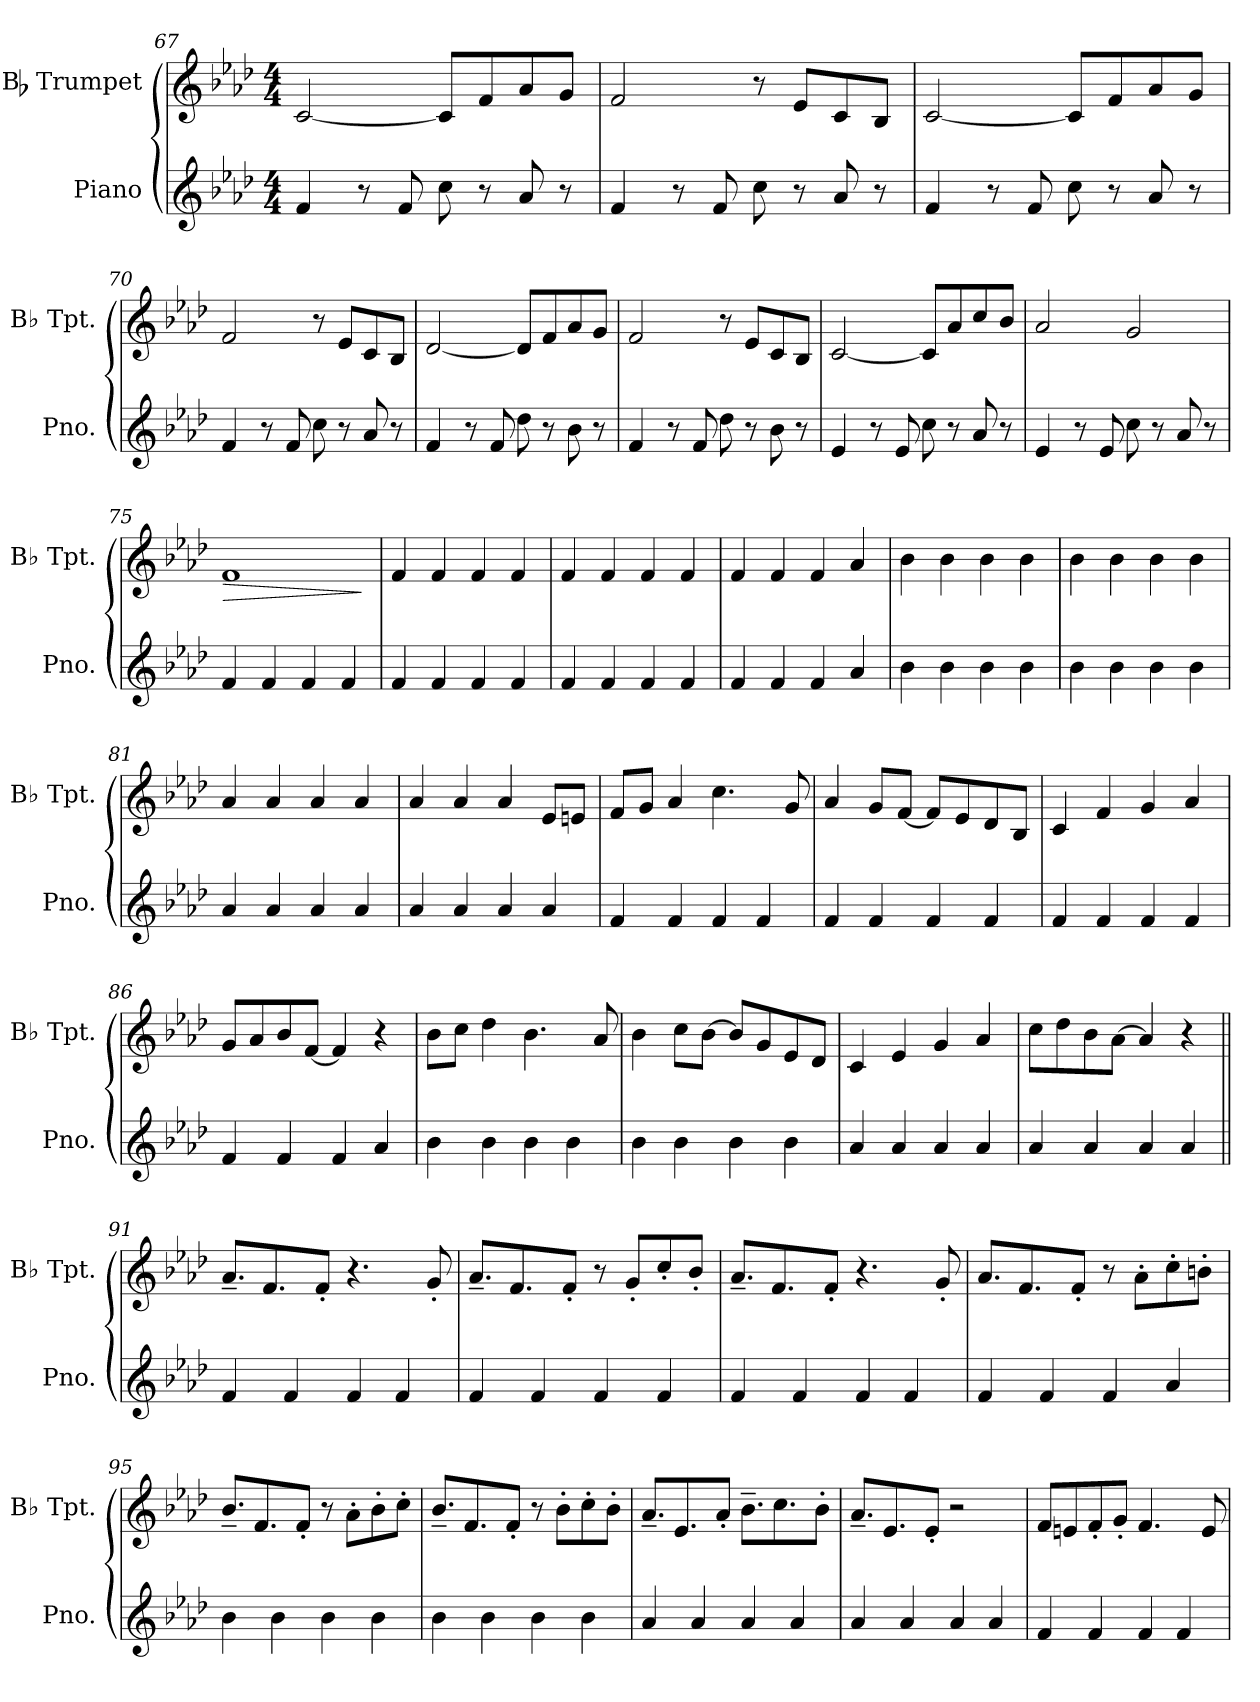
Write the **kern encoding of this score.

**kern	**kern	**dynam
*part2	*part1	*part1
*staff2	*staff1	*staff1
*I"Piano	*I"Bb Trumpet	*
*I'Pno.	*I'Bb Tpt.	*
*clefG2	*clefG2	*
*k[b-e-a-d-]	*k[b-e-a-d-]	*
*M4/4	*M4/4	*
=67	=67	=67
4f	[2c	.
8r	.	.
8f	.	.
8cc	8cL]	.
8r	8f	.
8a-	8a-	.
8r	8gJ	.
=68	=68	=68
4f	2f	.
8r	.	.
8f	.	.
8cc	8r	.
8r	8e-L	.
8a-	8c	.
8r	8B-J	.
=69	=69	=69
4f	[2c	.
8r	.	.
8f	.	.
8cc	8cL]	.
8r	8f	.
8a-	8a-	.
8r	8gJ	.
=70	=70	=70
4f	2f	.
8r	.	.
8f	.	.
8cc	8r	.
8r	8e-L	.
8a-	8c	.
8r	8B-J	.
=71	=71	=71
4f	[2d-	.
8r	.	.
8f	.	.
8dd-	8d-L]	.
8r	8f	.
8b-	8a-	.
8r	8gJ	.
=72	=72	=72
4f	2f	.
8r	.	.
8f	.	.
8dd-	8r	.
8r	8e-L	.
8b-	8c	.
8r	8B-J	.
=73	=73	=73
4e-	[2c	.
8r	.	.
8e-	.	.
8cc	8cL]	.
8r	8a-	.
8a-	8cc	.
8r	8b-J	.
=74	=74	=74
4e-	2a-	.
8r	.	.
8e-	.	.
8cc	2g	.
8r	.	.
8a-	.	.
8r	.	.
=75	=75	=75
!	!	!LO:HP:b
4f	1f	>
4f	.	.
4f	.	.
4f	.	.
.	.	]
=76	=76	=76
4f	4f!	.
4f	4f!	.
4f	4f!	.
4f	4f!	.
=77	=77	=77
4f	4f!	.
4f	4f!	.
4f	4f!	.
4f	4f!	.
=78	=78	=78
4f	4f!	.
4f	4f!	.
4f	4f!	.
4a-	4a-!	.
=79	=79	=79
4b-	4b-!	.
4b-	4b-!	.
4b-	4b-!	.
4b-	4b-!	.
=80	=80	=80
4b-	4b-!	.
4b-	4b-!	.
4b-	4b-!	.
4b-	4b-!	.
=81	=81	=81
4a-	4a-!	.
4a-	4a-!	.
4a-	4a-!	.
4a-	4a-!	.
=82	=82	=82
4a-	4a-!	.
4a-	4a-!	.
4a-	4a-!	.
4a-	8e-L	.
.	8enJ	.
=83	=83	=83
4f	8fL	.
.	8gJ	.
4f	4a-	.
4f	4.cc	.
4f	.	.
.	8g	.
=84	=84	=84
4f	4a-	.
4f	8gL	.
.	[8fJ	.
4f	8fL]	.
.	8e-	.
4f	8d-	.
.	8B-J	.
=85	=85	=85
4f	4c	.
4f	4f	.
4f	4g	.
4f	4a-	.
=86	=86	=86
4f	8gL	.
.	8a-	.
4f	8b-	.
.	[8fJ	.
4f	4f]	.
4a-	4r	.
=87	=87	=87
4b-	8b-L	.
.	8ccJ	.
4b-	4dd-	.
4b-	4.b-	.
4b-	.	.
.	8a-	.
=88	=88	=88
4b-	4b-	.
4b-	8ccL	.
.	[8b-J	.
4b-	8b-L]	.
.	8g	.
4b-	8e-	.
.	8d-J	.
=89	=89	=89
4a-	4c	.
4a-	4e-	.
4a-	4g	.
4a-	4a-	.
=90	=90	=90
4a-	8ccL	.
.	8dd-	.
4a-	8b-	.
.	[8a-J	.
4a-	4a-]	.
4a-	4r	.
=91||	=91||	=91||
4f	8.a-~L	.
.	8.f	.
4f	.	.
.	8f'J	.
4f	4.r	.
4f	.	.
.	8g'	.
=92	=92	=92
4f	8.a-~L	.
.	8.f	.
4f	.	.
.	8f'J	.
4f	8r	.
.	8g'L	.
4f	8cc'	.
.	8b-'J	.
=93	=93	=93
4f	8.a-~L	.
.	8.f	.
4f	.	.
.	8f'J	.
4f	4.r	.
4f	.	.
.	8g'	.
=94	=94	=94
4f	8.a-L	.
.	8.f	.
4f	.	.
.	8f'J	.
4f	8r	.
.	8a-'L	.
4a-	8cc'	.
.	8bn'J	.
=95	=95	=95
4b-	8.b-~L	.
.	8.f	.
4b-	.	.
.	8f'J	.
4b-	8r	.
.	8a-'L	.
4b-	8b-'	.
.	8cc'J	.
=96	=96	=96
4b-	8.b-~L	.
.	8.f	.
4b-	.	.
.	8f'J	.
4b-	8r	.
.	8b-'L	.
4b-	8cc'	.
.	8b-'J	.
=97	=97	=97
4a-	8.a-~L	.
.	8.e-	.
4a-	.	.
.	8a-'J	.
4a-	8.b-~L	.
.	8.cc	.
4a-	.	.
.	8b-'J	.
=98	=98	=98
4a-	8.a-~L	.
.	8.e-	.
4a-	.	.
.	8e-'J	.
4a-	2r	.
4a-	.	.
=99	=99	=99
4f	8fL	.
.	8en	.
4f	8f'	.
.	8g'J	.
4f	4.f	.
4f	.	.
.	8e	.
=	=	=
*-	*-	*-
